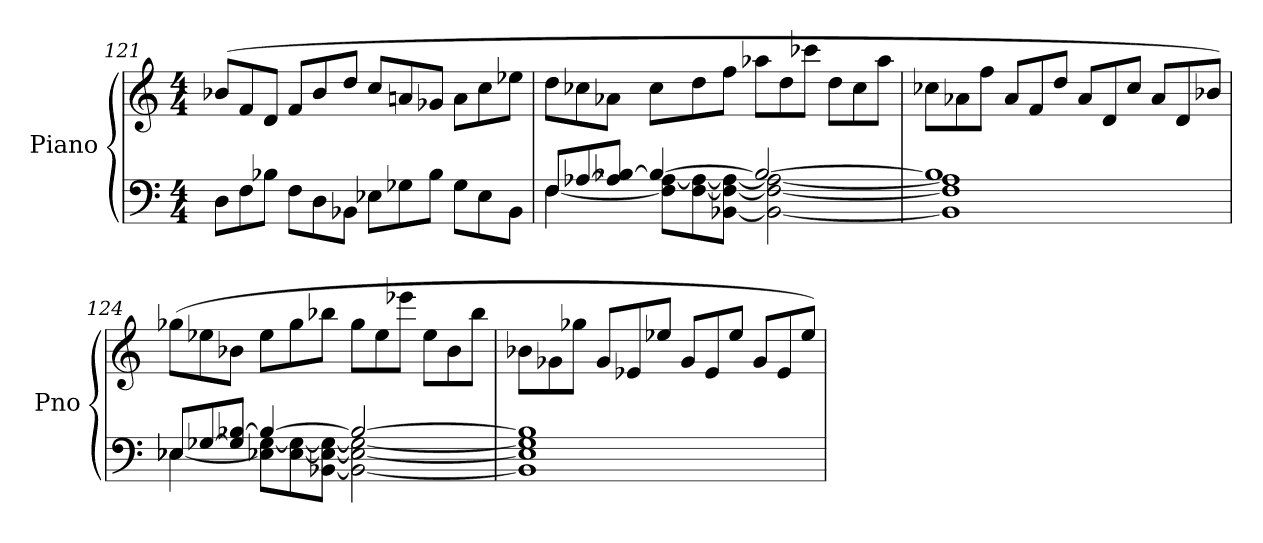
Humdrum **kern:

**kern	**kern
*part1	*part1
*staff2	*staff1
*I"Piano	*
*I'Pno	*
!!LO:LB:g=z
*clefF4	*clefG2
*k[]	*k[]
*M4/4	*M4/4
*Xtuplet	*Xtuplet
=121	=121
12D\L	(12b-X/L
12F\	12f/
12B-X\J	12d/J
12F\L	12f/L
12D\	12b-/
12BB-X\J	12dd/J
12E-X\L	12cc/L
12G-X\	12an/
12B-\J	12g-X/J
12G-\L	12a\L
12E-\	12cc\
12BB-\J	12ee-X\J
=122	=122
*^	*
12F/L	[4F\	12dd\L
[12A-X/	.	12cc-X\
12A-/] [12B-X/J	.	12a-X\J
4B-/_	12F\] [12A-\L	12cc-\L
.	[12F\ 12A-\_	12dd\
.	[12BB-X\ 12F\_ 12A-\_J	12ff\J
2B-/_	2BB-\_ 2F\_ 2A-\_	12aa-X\L
.	.	12dd\
.	.	12ccc-X\J
.	.	12dd\L
.	.	12cc-\
.	.	12aa-\J
=123	=123	=123
1B-]	1BB-] 1F] 1A-]	12cc-X\L
.	.	12a-X\
.	.	12ff\J
.	.	12a-/L
.	.	12f/
.	.	12dd/J
.	.	12a-/L
.	.	12d/
.	.	12cc-/J
.	.	12a-/L
.	.	12d/
.	.	12b-X/J)
!!LO:LB:g=z
=124	=124	=124
12E-X/L	[4E-X\	(12gg-X\L
[12G-X/	.	12ee-X\
12G-/] [12B-X/J	.	12b-X\J
4B-/_	12E-X\] [12G-\L	12ee-\L
.	[12E-\ 12G-\_	12gg-\
.	[12BB-X\ 12E-\_ 12G-\_J	12bb-X\J
2B-/_	2BB-\_ 2E-\_ 2G-\_	12gg-\L
.	.	12ee-\
.	.	12eee-X\J
.	.	12ee-\L
.	.	12b-\
.	.	12bb-\J
=125	=125	=125
1B-]	1BB-] 1E-] 1G-]	12b-X\L
.	.	12g-X\
.	.	12gg-X\J
.	.	12g-/L
.	.	12e-X/
.	.	12ee-X/J
.	.	12g-/L
.	.	12e-/
.	.	12ee-/J
.	.	12g-/L
.	.	12e-/
.	.	12ee-/J)
*v	*v	*
=	=
*-	*-
